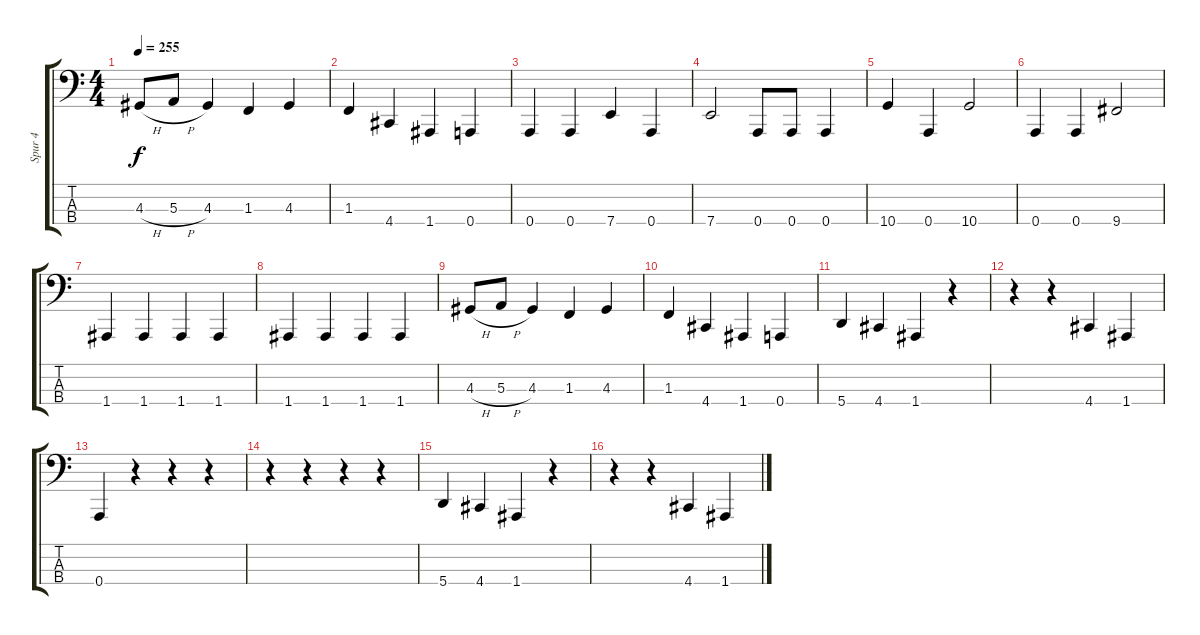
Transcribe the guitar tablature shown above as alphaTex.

\track ("Spur 4" "Spur 4") {instrument electricbasspick}
\staff {score tabs}
\tuning (D2 A1 E1 A0) {hide}
\ts (4 4)
\tempo 255
\clef f4
\ks c
4.3{h}.8{dy f} 5.3{h}.8 4.3.4 1.3.4 4.3.4 |
1.3.4 4.4.4 1.4.4 0.4.4 |
0.4.4 0.4.4 7.4.4 0.4.4 |
7.4.2 0.4.8 0.4.8 0.4.4 |
10.4.4 0.4.4 10.4.2 |
0.4.4 0.4.4 9.4.2 |
1.4.4 1.4.4 1.4.4 1.4.4 |
1.4.4 1.4.4 1.4.4 1.4.4 |
4.3{h}.8 5.3{h}.8 4.3.4 1.3.4 4.3.4 |
1.3.4 4.4.4 1.4.4 0.4.4 |
5.4.4 4.4.4 1.4.4 r.4 |
r.4 r.4 4.4.4 1.4.4 |
0.4.4 r.4 r.4 r.4 |
r.4 r.4 r.4 r.4 |
5.4.4 4.4.4 1.4.4 r.4 |
r.4 r.4 4.4.4 1.4.4
